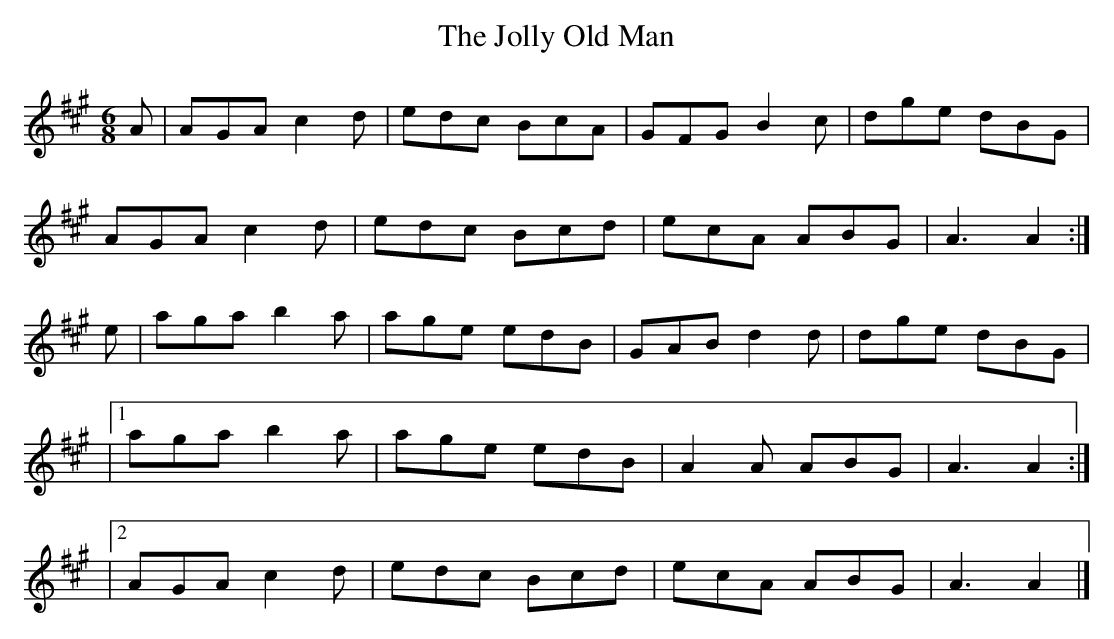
X:1
T: The Jolly Old Man
M: 6/8
L: 1/8
K: A
A|AGA c2d|edc BcA|GFG B2c|dge dBG|
AGA c2d|edc Bcd|ecA ABG|A3 A2:|
e|aga b2a|age edB|GAB d2d|dge dBG|
|1 aga b2a|age edB|A2A ABG|A3 A2:|
|2 AGA c2d|edc Bcd|ecA ABG|A3 A2|]
